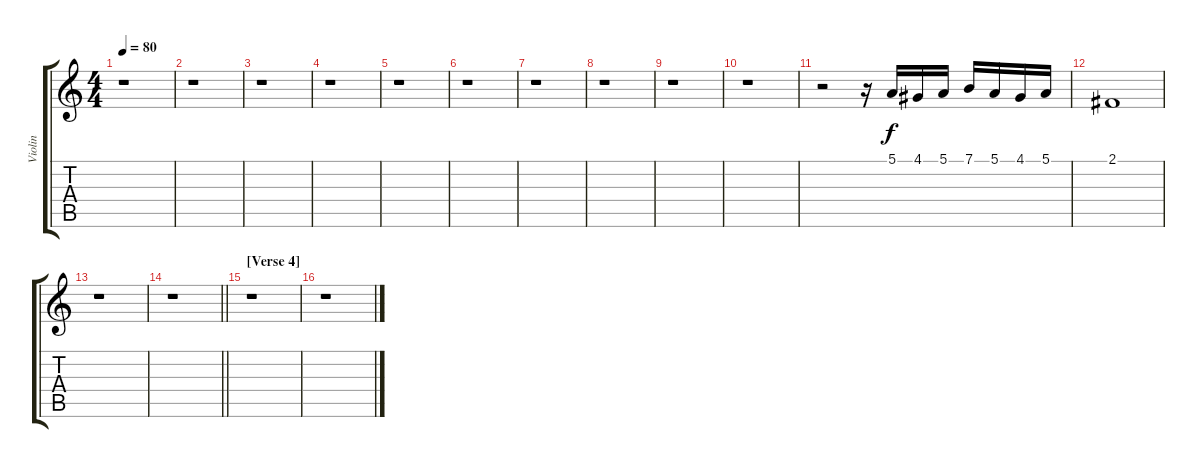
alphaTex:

\track ("Violin        " "Violin    ") {instrument violin}
\staff {score tabs}
\tuning (E4 B3 G3 D3 A2 E2) {hide}
\ts (4 4)
\tempo 80
\clef g2
\ks c
r.1{dy f} |
r.1 |
r.1 |
r.1 |
r.1 |
r.1 |
r.1 |
r.1 |
r.1 |
r.1 |
r.2 r.16 5.1.16 4.1.16 5.1.16 7.1.16 5.1.16 4.1.16 5.1.16 |
2.1.1 |
r.1 |
\barLineRight lightlight
r.1 |
\section ("" "[Verse 4]")
r.1 |
r.1
